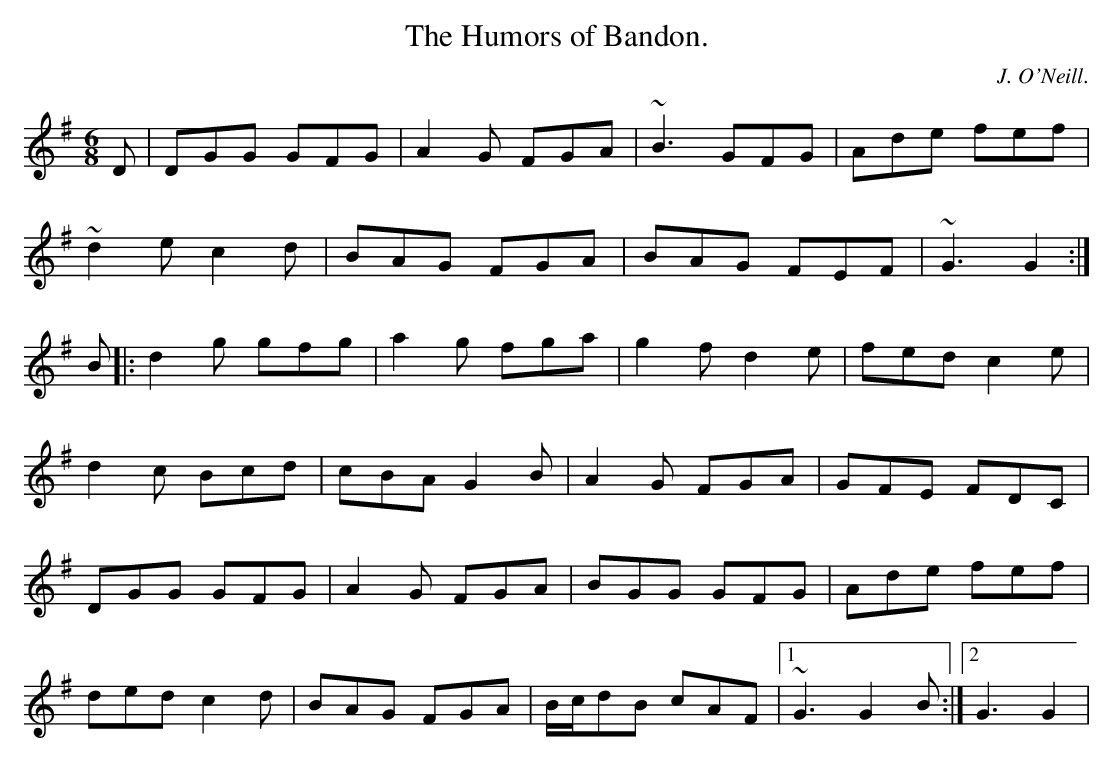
X:1
T:The Humors of Bandon.
C:J. O'Neill.
L:1/8
M:6/8
K:G
D|DGG GFG|A2G FGA|~B3 GFG|Ade fef|
~d2 e c2 d|BAG FGA|BAG FEF|~G3 G2:|
B|:d2g gfg|a2g fga|g2f d2e|fed c2e|
d2c Bcd|cBA G2B|A2G FGA|GFE FDC|
DGG GFG|A2G FGA|BGG GFG|Ade fef|
ded c2d|BAG FGA|B/c/dB cAF|1 ~G3 G2B:|2 G3 G2|
]
